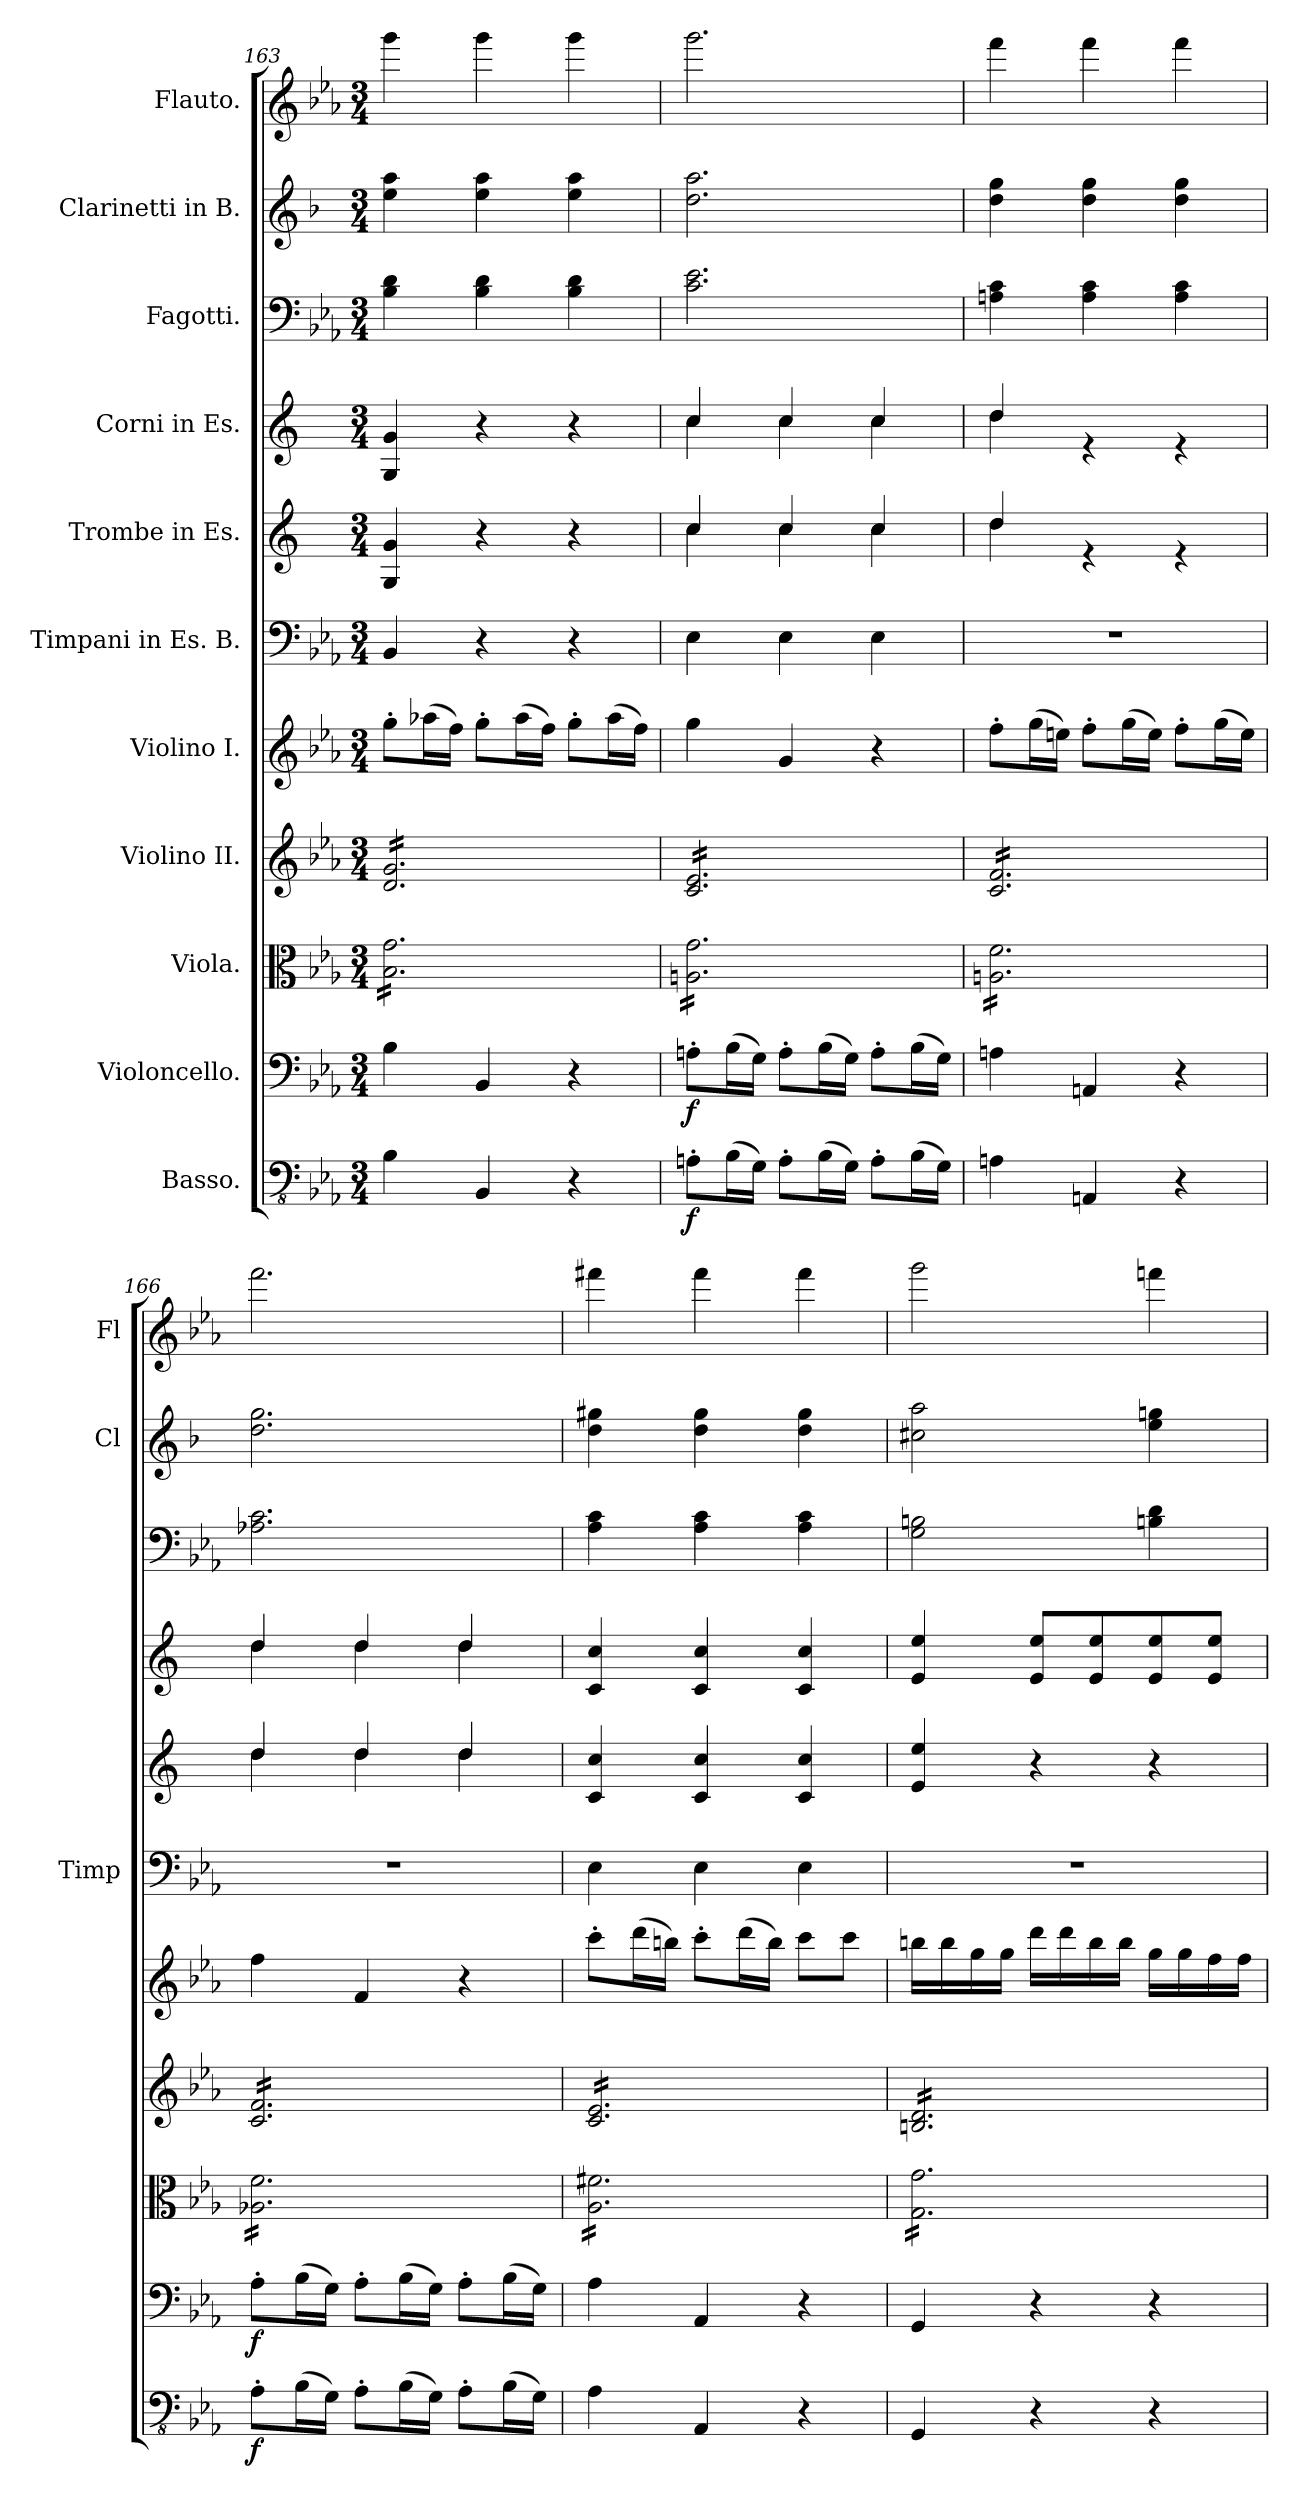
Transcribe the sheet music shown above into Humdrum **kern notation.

**kern	**dynam	**kern	**dynam	**kern	**kern	**kern	**kern	**kern	**kern	**kern	**kern	**kern
*part11	*part11	*part10	*part10	*part9	*part8	*part7	*part6	*part5	*part4	*part3	*part2	*part1
*staff11	*staff11	*staff10	*staff10	*staff9	*staff8	*staff7	*staff6	*staff5	*staff4	*staff3	*staff2	*staff1
*I"Basso.	*	*I"Violoncello.	*	*I"Viola.	*I"Violino II.	*I"Violino I.	*I"Timpani in Es. B.	*I"Trombe in Es.	*I"Corni in Es.	*I"Fagotti.	*I"Clarinetti in B.	*I"Flauto.
*	*	*	*	*	*	*	*I'Timp	*	*	*	*I'Cl	*I'Fl
*clefFv4	*	*clefF4	*	*clefC3	*clefG2	*clefG2	*clefF4	*clefG2	*clefG2	*clefF4	*clefG2	*clefG2
*	*	*	*	*	*	*	*	*ITrd-2c-3	*ITrd5c9	*	*ITrd1c2	*
*k[b-e-a-]	*	*k[b-e-a-]	*	*k[b-e-a-]	*k[b-e-a-]	*k[b-e-a-]	*k[b-e-a-]	*k[b-e-a-]	*k[b-e-a-]	*k[b-e-a-]	*k[b-e-a-]	*k[b-e-a-]
*M3/4	*	*M3/4	*	*M3/4	*M3/4	*M3/4	*M3/4	*M3/4	*M3/4	*M3/4	*M3/4	*M3/4
=163	=163	=163	=163	=163	=163	=163	=163	=163	=163	=163	=163	=163
*	*	*	*	*tremolo	*	*	*	*	*	*	*	*
*	*	*	*	*	*tremolo	*	*	*	*	*	*	*
4BB-\	.	4B-\	.	16B-\ 16g\LL	16d/ 16g/LL	8gg'\L	4BB-/	4B-/ 4b-/	4BB-/ 4B-/	4B-\ 4d\	4dd\ 4gg\	4ggg\
.	.	.	.	16B-\ 16g\	16d/ 16g/	.	.	.	.	.	.	.
.	.	.	.	16B-\ 16g\	16d/ 16g/	(>16aa-X\L	.	.	.	.	.	.
.	.	.	.	16B-\ 16g\	16d/ 16g/	16ff\JJ)	.	.	.	.	.	.
4BBB-/	.	4BB-/	.	16B-\ 16g\	16d/ 16g/	8gg'\L	4r	4r	4r	4B-\ 4d\	4dd\ 4gg\	4ggg\
.	.	.	.	16B-\ 16g\	16d/ 16g/	.	.	.	.	.	.	.
.	.	.	.	16B-\ 16g\	16d/ 16g/	(>16aa-\L	.	.	.	.	.	.
.	.	.	.	16B-\ 16g\	16d/ 16g/	16ff\JJ)	.	.	.	.	.	.
4r	.	4r	.	16B-\ 16g\	16d/ 16g/	8gg'\L	4r	4r	4r	4B-\ 4d\	4dd\ 4gg\	4ggg\
.	.	.	.	16B-\ 16g\	16d/ 16g/	.	.	.	.	.	.	.
.	.	.	.	16B-\ 16g\	16d/ 16g/	(>16aa-\L	.	.	.	.	.	.
.	.	.	.	16B-\ 16g\JJ	16d/ 16g/JJ	16ff\JJ)	.	.	.	.	.	.
!!LO:LB:g=z
=164	=164	=164	=164	=164	=164	=164	=164	=164	=164	=164	=164	=164
*	*	*	*	*	*	*	*	*^	*^	*	*	*
!	!LO:DY:b	!	!LO:DY:b	!	!	!	!	!	!	!	!	!	!	!
8AAn'\L	f	8An'\L	f	16An\ 16g\LL	16c/ 16e-/LL	4gg\	4E-\	4ee-/	4ee-\	4e-/	4e-\	2.c\ 2.e-\	2.cc\ 2.gg\	2.ggg\
.	.	.	.	16An\ 16g\	16c/ 16e-/	.	.	.	.	.	.	.	.	.
(>16BB-\L	.	(>16B-\L	.	16An\ 16g\	16c/ 16e-/	.	.	.	.	.	.	.	.	.
16GG\JJ)	.	16G\JJ)	.	16An\ 16g\	16c/ 16e-/	.	.	.	.	.	.	.	.	.
8AA'\L	.	8A'\L	.	16An\ 16g\	16c/ 16e-/	4g/	4E-\	4ee-/	4ee-\	4e-/	4e-\	.	.	.
.	.	.	.	16An\ 16g\	16c/ 16e-/	.	.	.	.	.	.	.	.	.
(>16BB-\L	.	(>16B-\L	.	16An\ 16g\	16c/ 16e-/	.	.	.	.	.	.	.	.	.
16GG\JJ)	.	16G\JJ)	.	16An\ 16g\	16c/ 16e-/	.	.	.	.	.	.	.	.	.
8AA'\L	.	8A'\L	.	16An\ 16g\	16c/ 16e-/	4r	4E-\	4ee-/	4ee-\	4e-/	4e-\	.	.	.
.	.	.	.	16An\ 16g\	16c/ 16e-/	.	.	.	.	.	.	.	.	.
(>16BB-\L	.	(>16B-\L	.	16An\ 16g\	16c/ 16e-/	.	.	.	.	.	.	.	.	.
16GG\JJ)	.	16G\JJ)	.	16An\ 16g\JJ	16c/ 16e-/JJ	.	.	.	.	.	.	.	.	.
=165	=165	=165	=165	=165	=165	=165	=165	=165	=165	=165	=165	=165	=165	=165
4AAn\	.	4An\	.	16An\ 16f\LL	16c/ 16f/LL	8ff'\L	2.r	4ff/	4ff\	4f/	4f\	4An\ 4c\	4cc\ 4ff\	4fff\
.	.	.	.	16An\ 16f\	16c/ 16f/	.	.	.	.	.	.	.	.	.
.	.	.	.	16An\ 16f\	16c/ 16f/	(>16gg\L	.	.	.	.	.	.	.	.
.	.	.	.	16An\ 16f\	16c/ 16f/	16een\JJ)	.	.	.	.	.	.	.	.
4AAAn/	.	4AAn/	.	16An\ 16f\	16c/ 16f/	8ff'\L	.	4re	2ryy	4re	2ryy	4A\ 4c\	4cc\ 4ff\	4fff\
.	.	.	.	16An\ 16f\	16c/ 16f/	.	.	.	.	.	.	.	.	.
.	.	.	.	16An\ 16f\	16c/ 16f/	(>16gg\L	.	.	.	.	.	.	.	.
.	.	.	.	16An\ 16f\	16c/ 16f/	16ee\JJ)	.	.	.	.	.	.	.	.
4r	.	4r	.	16An\ 16f\	16c/ 16f/	8ff'\L	.	4re	.	4re	.	4A\ 4c\	4cc\ 4ff\	4fff\
.	.	.	.	16An\ 16f\	16c/ 16f/	.	.	.	.	.	.	.	.	.
.	.	.	.	16An\ 16f\	16c/ 16f/	(>16gg\L	.	.	.	.	.	.	.	.
.	.	.	.	16An\ 16f\JJ	16c/ 16f/JJ	16ee\JJ)	.	.	.	.	.	.	.	.
=166	=166	=166	=166	=166	=166	=166	=166	=166	=166	=166	=166	=166	=166	=166
!	!LO:DY:b	!	!LO:DY:b	!	!	!	!	!	!	!	!	!	!	!
8AA-'\L	f	8A-'\L	f	16A-X\ 16f\LL	16c/ 16f/LL	4ff\	2.r	4ff/	4ff\	4f/	4f\	2.A-X\ 2.c\	2.cc\ 2.ff\	2.fff\
.	.	.	.	16A-X\ 16f\	16c/ 16f/	.	.	.	.	.	.	.	.	.
(>16BB-\L	.	(>16B-\L	.	16A-X\ 16f\	16c/ 16f/	.	.	.	.	.	.	.	.	.
16GG\JJ)	.	16G\JJ)	.	16A-X\ 16f\	16c/ 16f/	.	.	.	.	.	.	.	.	.
8AA-'\L	.	8A-'\L	.	16A-X\ 16f\	16c/ 16f/	4f/	.	4ff/	4ff\	4f/	4f\	.	.	.
.	.	.	.	16A-X\ 16f\	16c/ 16f/	.	.	.	.	.	.	.	.	.
(>16BB-\L	.	(>16B-\L	.	16A-X\ 16f\	16c/ 16f/	.	.	.	.	.	.	.	.	.
16GG\JJ)	.	16G\JJ)	.	16A-X\ 16f\	16c/ 16f/	.	.	.	.	.	.	.	.	.
8AA-'\L	.	8A-'\L	.	16A-X\ 16f\	16c/ 16f/	4r	.	4ff/	4ff\	4f/	4f\	.	.	.
.	.	.	.	16A-X\ 16f\	16c/ 16f/	.	.	.	.	.	.	.	.	.
(>16BB-\L	.	(>16B-\L	.	16A-X\ 16f\	16c/ 16f/	.	.	.	.	.	.	.	.	.
16GG\JJ)	.	16G\JJ)	.	16A-X\ 16f\JJ	16c/ 16f/JJ	.	.	.	.	.	.	.	.	.
*	*	*	*	*	*	*	*	*v	*v	*	*	*	*	*
*	*	*	*	*	*	*	*	*	*v	*v	*	*	*
=167	=167	=167	=167	=167	=167	=167	=167	=167	=167	=167	=167	=167
4AA-\	.	4A-\	.	16A-\ 16f#X\LL	16c/ 16e-/LL	8ccc'\L	4E-\	4e-/ 4ee-/	4E-/ 4e-/	4A-\ 4c\	4cc\ 4ff#X\	4fff#X\
.	.	.	.	16A-\ 16f#X\	16c/ 16e-/	.	.	.	.	.	.	.
.	.	.	.	16A-\ 16f#X\	16c/ 16e-/	(>16ddd\L	.	.	.	.	.	.
.	.	.	.	16A-\ 16f#X\	16c/ 16e-/	16bbn\JJ)	.	.	.	.	.	.
4AAA-/	.	4AA-/	.	16A-\ 16f#X\	16c/ 16e-/	8ccc'\L	4E-\	4e-/ 4ee-/	4E-/ 4e-/	4A-\ 4c\	4cc\ 4ff#\	4fff#\
.	.	.	.	16A-\ 16f#X\	16c/ 16e-/	.	.	.	.	.	.	.
.	.	.	.	16A-\ 16f#X\	16c/ 16e-/	(>16ddd\L	.	.	.	.	.	.
.	.	.	.	16A-\ 16f#X\	16c/ 16e-/	16bb\JJ)	.	.	.	.	.	.
4r	.	4r	.	16A-\ 16f#X\	16c/ 16e-/	8ccc\L	4E-\	4e-/ 4ee-/	4E-/ 4e-/	4A-\ 4c\	4cc\ 4ff#\	4fff#\
.	.	.	.	16A-\ 16f#X\	16c/ 16e-/	.	.	.	.	.	.	.
.	.	.	.	16A-\ 16f#X\	16c/ 16e-/	8ccc\J	.	.	.	.	.	.
.	.	.	.	16A-\ 16f#X\JJ	16c/ 16e-/JJ	.	.	.	.	.	.	.
=168	=168	=168	=168	=168	=168	=168	=168	=168	=168	=168	=168	=168
4GGG/	.	4GG/	.	16G\ 16g\LL	16Bn/ 16d/LL	16bbn\LL	2.r	4g/ 4gg/	4G/ 4g/	2G\ 2Bn\	2bn\ 2gg\	2ggg\
.	.	.	.	16G\ 16g\	16Bn/ 16d/	16bb\	.	.	.	.	.	.
.	.	.	.	16G\ 16g\	16Bn/ 16d/	16gg\	.	.	.	.	.	.
.	.	.	.	16G\ 16g\	16Bn/ 16d/	16gg\JJ	.	.	.	.	.	.
4r	.	4r	.	16G\ 16g\	16Bn/ 16d/	16ddd\LL	.	4r	8G/ 8g/L	.	.	.
.	.	.	.	16G\ 16g\	16Bn/ 16d/	16ddd\	.	.	.	.	.	.
.	.	.	.	16G\ 16g\	16Bn/ 16d/	16bb\	.	.	8G/ 8g/	.	.	.
.	.	.	.	16G\ 16g\	16Bn/ 16d/	16bb\JJ	.	.	.	.	.	.
4r	.	4r	.	16G\ 16g\	16Bn/ 16d/	16gg\LL	.	4r	8G/ 8g/	4Bn\ 4d\	4dd\ 4ffn\	4fffn\
.	.	.	.	16G\ 16g\	16Bn/ 16d/	16gg\	.	.	.	.	.	.
.	.	.	.	16G\ 16g\	16Bn/ 16d/	16ff\	.	.	8G/ 8g/J	.	.	.
.	.	.	.	16G\ 16g\JJ	16Bn/ 16d/JJ	16ff\JJ	.	.	.	.	.	.
*	*	*	*	*	*Xtremolo	*	*	*	*	*	*	*
*	*	*	*	*Xtremolo	*	*	*	*	*	*	*	*
=	=	=	=	=	=	=	=	=	=	=	=	=
*-	*-	*-	*-	*-	*-	*-	*-	*-	*-	*-	*-	*-
